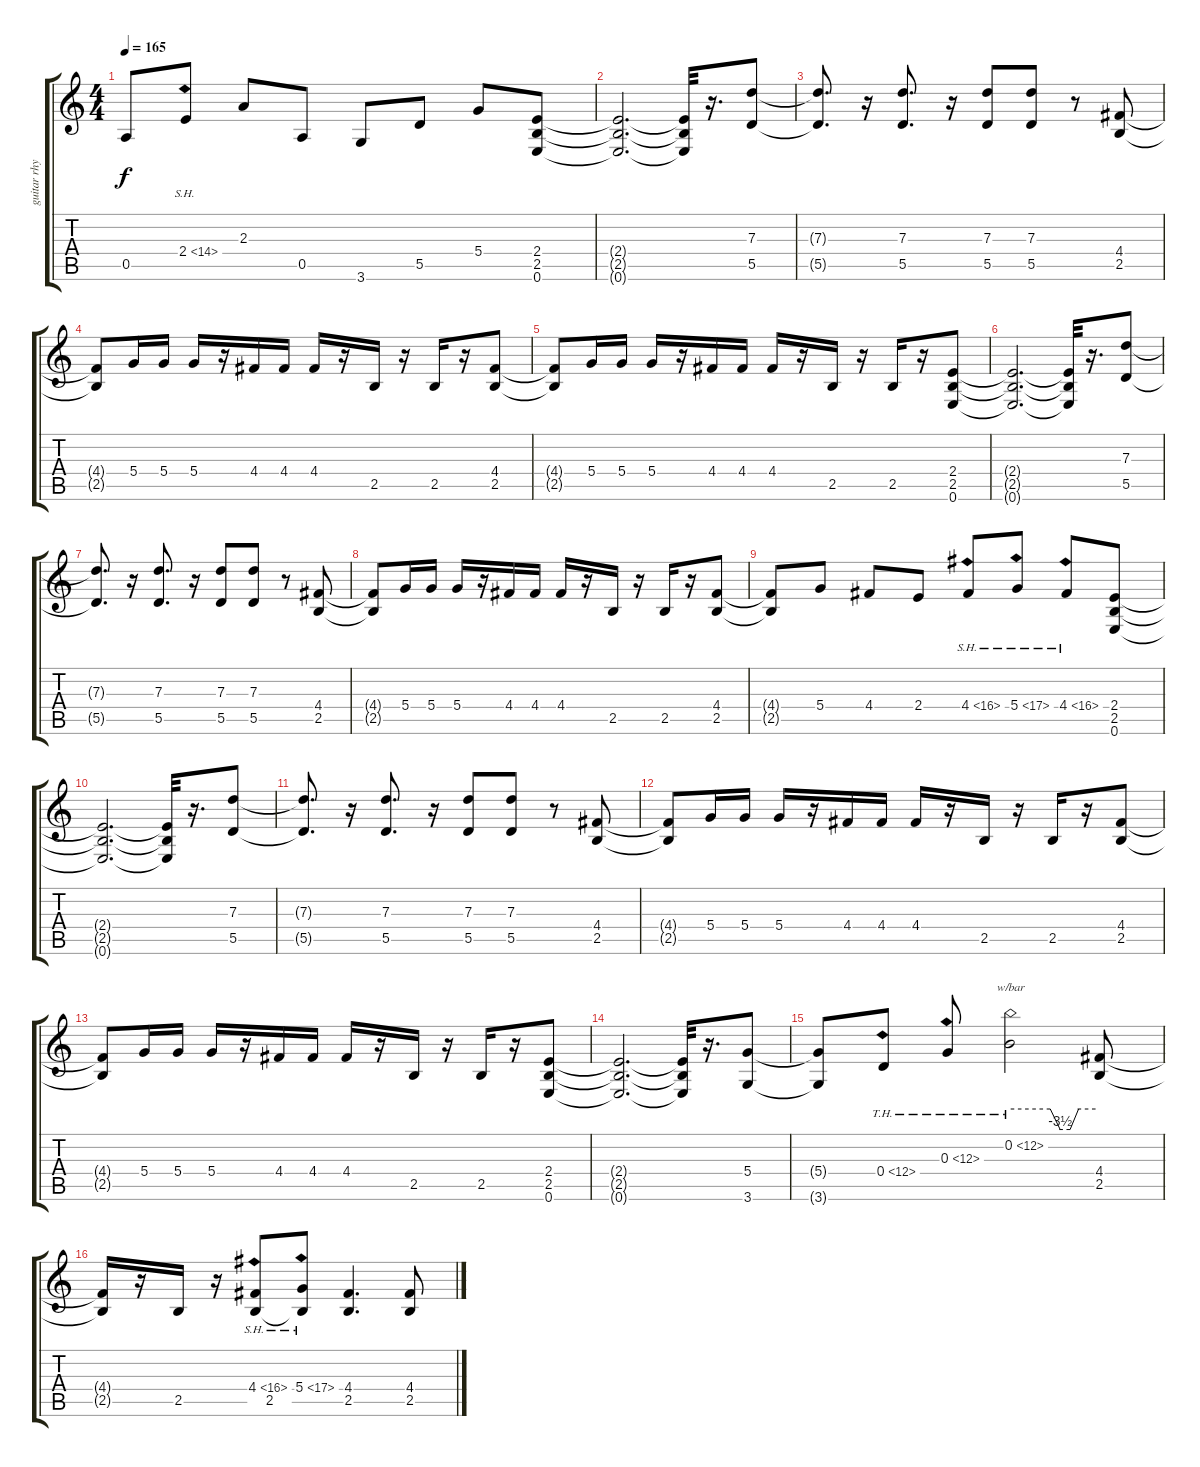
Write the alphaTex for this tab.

\track ("guitar rhythm right" "guitar rhy") {instrument distortionguitar}
\staff {score tabs}
\tuning (E4 B3 G3 D3 A2 E2) {hide}
\ts (4 4)
\tempo 165
\clef g2
\ks c
0.5.8{dy f} 2.4{sh 12}.8 2.3.8 0.5.8 3.6.8 5.5.8 5.4.8 (2.4 2.5 0.6).8 |
(2.4{t} 2.5{t} 0.6{t}).2{d} (2.4{t} 2.5{t} 0.6{t}).32 r.16{d} (7.3 5.5).8 |
(7.3{t} 5.5{t}).8{d} r.16 (7.3 5.5).8{d} r.16 (7.3 5.5).8 (7.3 5.5).8 r.8 (4.4 2.5).8 |
(4.4{t} 2.5{t}).8 5.4.16 5.4.16 5.4.16 r.16 4.4.16 4.4.16 4.4.16 r.16 2.5.16 r.16 2.5.16 r.16 (4.4 2.5).8 |
(4.4{t} 2.5{t}).8 5.4.16 5.4.16 5.4.16 r.16 4.4.16 4.4.16 4.4.16 r.16 2.5.16 r.16 2.5.16 r.16 (2.4 2.5 0.6).8 |
(2.4{t} 2.5{t} 0.6{t}).2{d} (2.4{t} 2.5{t} 0.6{t}).32 r.16{d} (7.3 5.5).8 |
(7.3{t} 5.5{t}).8{d} r.16 (7.3 5.5).8{d} r.16 (7.3 5.5).8 (7.3 5.5).8 r.8 (4.4 2.5).8 |
(4.4{t} 2.5{t}).8 5.4.16 5.4.16 5.4.16 r.16 4.4.16 4.4.16 4.4.16 r.16 2.5.16 r.16 2.5.16 r.16 (4.4 2.5).8 |
(4.4{t} 2.5{t}).8 5.4.8 4.4.8 2.4.8 4.4{sh 12}.8 5.4{sh 12}.8 4.4{sh 12}.8 (2.4 2.5 0.6).8 |
(2.4{t} 2.5{t} 0.6{t}).2{d} (2.4{t} 2.5{t} 0.6{t}).32 r.16{d} (7.3 5.5).8 |
(7.3{t} 5.5{t}).8{d} r.16 (7.3 5.5).8{d} r.16 (7.3 5.5).8 (7.3 5.5).8 r.8 (4.4 2.5).8 |
(4.4{t} 2.5{t}).8 5.4.16 5.4.16 5.4.16 r.16 4.4.16 4.4.16 4.4.16 r.16 2.5.16 r.16 2.5.16 r.16 (4.4 2.5).8 |
(4.4{t} 2.5{t}).8 5.4.16 5.4.16 5.4.16 r.16 4.4.16 4.4.16 4.4.16 r.16 2.5.16 r.16 2.5.16 r.16 (2.4 2.5 0.6).8 |
(2.4{t} 2.5{t} 0.6{t}).2{d} (2.4{t} 2.5{t} 0.6{t}).32 r.16{d} (5.4 3.6).8 |
(5.4{t} 3.6{t}).8 0.4{th 12}.8 0.3{th 12}.8 0.2{th 12}.2{tbe (custom default 0 0 28 0 35 -14 42 -14 48 0 60 0)} (4.4 2.5).8 |
(4.4{t} 2.5{t}).16 r.16 2.5.16 r.16 (4.4{sh 12} 2.5).8 (5.4{sh 12} 2.5{t}).8 (4.4 2.5).4{d} (4.4 2.5).8
